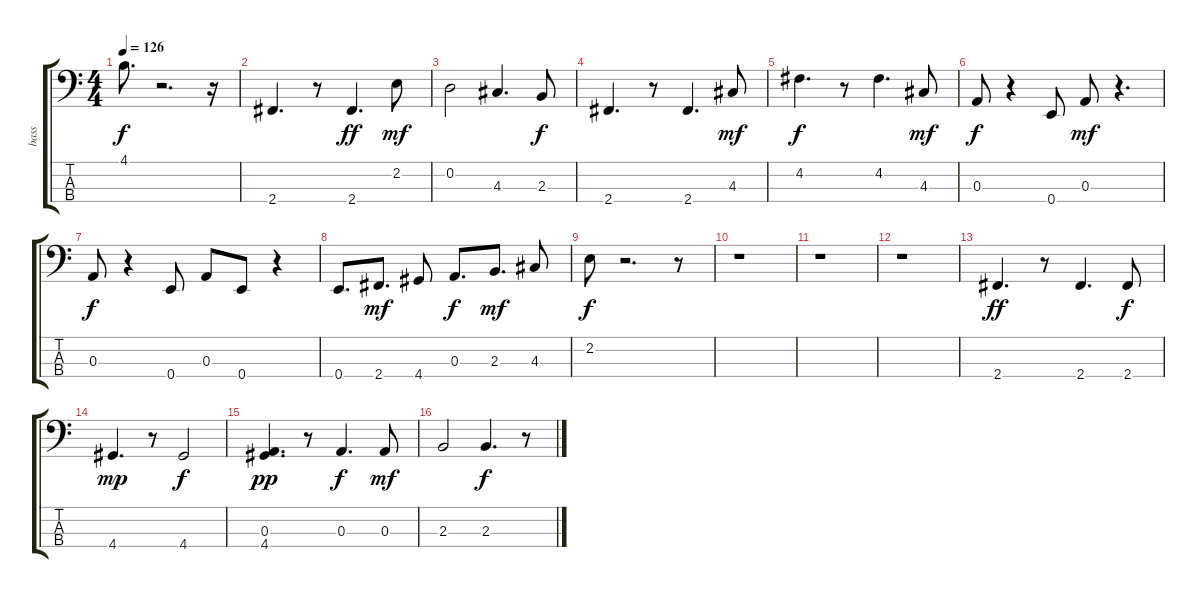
\track ("bass" "bass") {instrument electricbassfinger}
\staff {score tabs}
\tuning (G2 D2 A1 E1) {hide}
\ts (4 4)
\tempo 126
\clef f4
\ks c
4.1.8{d dy f} r.2{d} r.16 |
2.4.4{d} r.8 2.4.4{d dy ff} 2.2.8{dy mf} |
0.2.2 4.3.4{d} 2.3.8{dy f} |
2.4.4{d} r.8 2.4.4{d} 4.3.8{dy mf} |
4.2.4{d dy f} r.8 4.2.4{d} 4.3.8{dy mf} |
0.3.8{dy f} r.4 0.4.8 0.3.8{dy mf} r.4{d} |
0.3.8{dy f} r.4 0.4.8 0.3.8 0.4.8 r.4 |
0.4.8{d} 2.4.8{d dy mf} 4.4.8 0.3.8{d dy f} 2.3.8{d dy mf} 4.3.8 |
2.2.8{dy f} r.2{d} r.8 |
r.1 |
r.1 |
r.1 |
2.4.4{d dy ff} r.8 2.4.4{d} 2.4.8{dy f} |
4.4.4{d dy mp} r.8 4.4.2{dy f} |
(0.3 4.4).4{d dy pp} r.8 0.3.4{d dy f} 0.3.8{dy mf} |
2.3.2 2.3.4{d dy f} r.8
